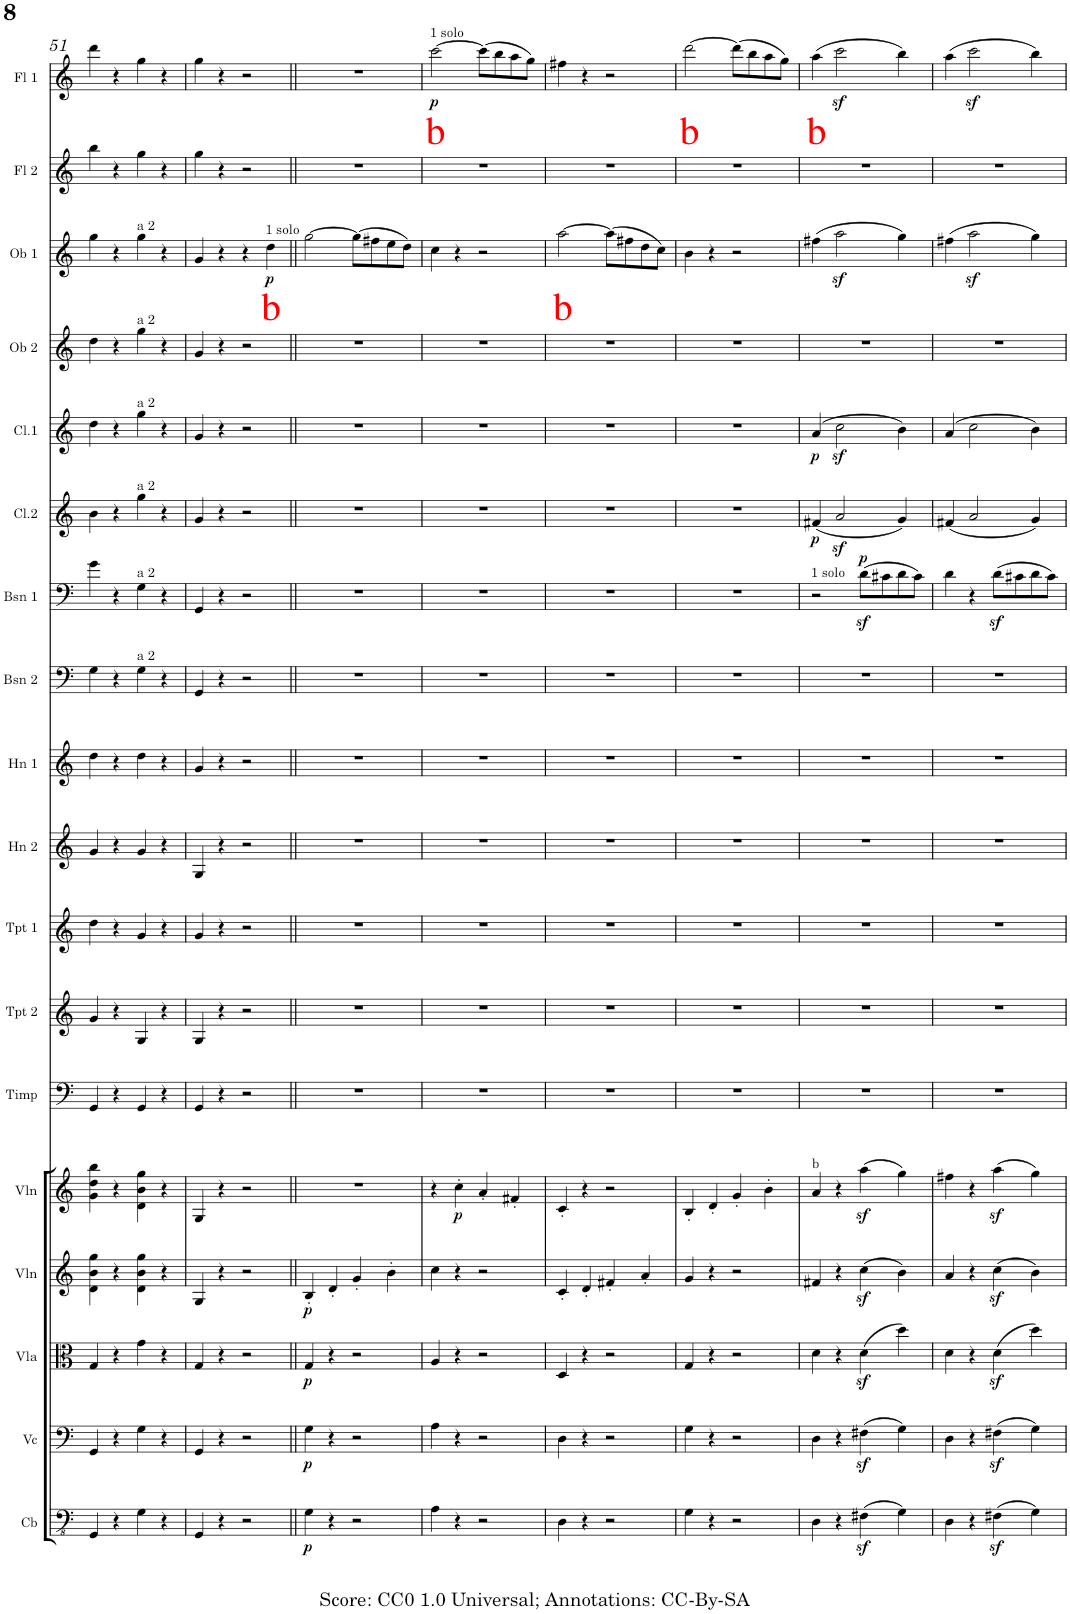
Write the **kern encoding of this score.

**kern	**dynam	**kern	**dynam	**kern	**dynam	**kern	**dynam	**kern	**dynam	**kern	**kern	**kern	**kern	**kern	**kern	**kern	**dynam	**kern	**dynam	**kern	**dynam	**kern	**kern	**text	**dynam	**kern	**kern	**text	**dynam
*part18	*part18	*part17	*part17	*part16	*part16	*part15	*part15	*part14	*part14	*part13	*part12	*part11	*part10	*part9	*part8	*part7	*part7	*part6	*part6	*part5	*part5	*part4	*part3	*part3	*part3	*part2	*part1	*part1	*part1
*staff18	*staff18	*staff17	*staff17	*staff16	*staff16	*staff15	*staff15	*staff14	*staff14	*staff13	*staff12	*staff11	*staff10	*staff9	*staff8	*staff7	*staff7	*staff6	*staff6	*staff5	*staff5	*staff4	*staff3	*staff3	*staff3	*staff2	*staff1	*staff1	*staff1
*I"Contrabass	*	*I"Violoncello	*	*I"Viola	*	*I"Violin	*	*I"Violin	*	*I"Timpani	*I"C Trumpet 2	*I"C Trumpet 1	*I"C Horn 2	*I"C Horn 1	*I"Bassoon 2	*I"Bassoon 1	*	*I"C Clarinet 2	*	*I"C Clarinet 1	*	*I"Oboe 2	*I"Oboe 1	*	*	*I"Flute 2	*I"Flute 1	*	*
*I'Cb	*	*I'Vc	*	*I'Vla	*	*I'Vln	*	*I'Vln	*	*I'Timp	*I'Tpt 2	*I'Tpt 1	*I'Hn 2	*I'Hn 1	*I'Bsn 2	*I'Bsn 1	*	*I'Cl.2	*	*I'Cl.1	*	*I'Ob 2	*I'Ob 1	*	*	*I'Fl 2	*I'Fl 1	*	*
!!LO:PB:g=z
*clefFv4	*	*clefF4	*	*clefC3	*	*clefG2	*	*clefG2	*	*clefF4	*clefG2	*clefG2	*clefG2	*clefG2	*clefF4	*clefF4	*	*clefG2	*	*clefG2	*	*clefG2	*clefG2	*	*	*clefG2	*clefG2	*	*
*	*	*	*	*	*	*	*	*	*	*	*	*	*Trd7c12	*Trd7c12	*	*	*	*Trd1c2	*	*Trd1c2	*	*	*	*	*	*	*	*	*
*k[]	*	*k[]	*	*k[]	*	*k[]	*	*k[]	*	*k[]	*k[]	*k[]	*k[]	*k[]	*k[]	*k[]	*	*k[]	*	*k[]	*	*k[]	*k[]	*	*	*k[]	*k[]	*	*
*M2/2	*	*M2/2	*	*M2/2	*	*M2/2	*	*M2/2	*	*M2/2	*M2/2	*M2/2	*M2/2	*M2/2	*M2/2	*M2/2	*	*M2/2	*	*M2/2	*	*M2/2	*M2/2	*	*	*M2/2	*M2/2	*	*
*met(c|)	*	*met(c|)	*	*met(c|)	*	*met(c|)	*	*met(c|)	*	*met(c|)	*met(c|)	*met(c|)	*met(c|)	*met(c|)	*met(c|)	*met(c|)	*	*met(c|)	*	*met(c|)	*	*met(c|)	*met(c|)	*	*	*met(c|)	*met(c|)	*	*
=51	=51	=51	=51	=51	=51	=51	=51	=51	=51	=51	=51	=51	=51	=51	=51	=51	=51	=51	=51	=51	=51	=51	=51	=51	=51	=51	=51	=51	=51
4GGG/	.	4GG/	.	4G/	.	4d\ 4b\ 4gg\	.	4g\ 4dd\ 4bb\	.	4GG/	4g/	4dd\	4g/	4dd\	4G\	4g\	.	4b\	.	4dd\	.	4dd\	4gg\	.	.	4bb\	4ddd\	.	.
4r	.	4r	.	4r	.	4r	.	4r	.	4r	4r	4r	4r	4r	4r	4r	.	4r	.	4r	.	4r	4r	.	.	4r	4r	.	.
!	!	!	!	!	!	!	!	!	!	!	!	!	!	!	!	!	!	!	!	!	!	!	!LO:TX:a:t=a 2	!	!	!	!	!	!
!	!	!	!	!	!	!	!	!	!	!	!	!	!	!	!	!	!	!	!	!	!	!LO:TX:a:t=a 2	!	!	!	!	!	!	!
!	!	!	!	!	!	!	!	!	!	!	!	!	!	!	!	!	!	!	!	!LO:TX:a:t=a 2	!	!	!	!	!	!	!	!	!
!	!	!	!	!	!	!	!	!	!	!	!	!	!	!	!	!	!	!LO:TX:a:t=a 2	!	!	!	!	!	!	!	!	!	!	!
!	!	!	!	!	!	!	!	!	!	!	!	!	!	!	!	!LO:TX:a:t=a 2	!	!	!	!	!	!	!	!	!	!	!	!	!
!	!	!	!	!	!	!	!	!	!	!	!	!	!	!	!LO:TX:a:t=a 2	!	!	!	!	!	!	!	!	!	!	!	!	!	!
4GG\	.	4G\	.	4g\	.	4d\ 4b\ 4gg\	.	4d\ 4b\ 4gg\	.	4GG/	4G/	4g/	4g/	4dd\	4G\	4G\	.	4gg\	.	4gg\	.	4gg\	4gg\	.	.	4gg\	4gg\	.	.
4r	.	4r	.	4r	.	4r	.	4r	.	4r	4r	4r	4r	4r	4r	4r	.	4r	.	4r	.	4r	4r	.	.	4r	4r	.	.
=52	=52	=52	=52	=52	=52	=52	=52	=52	=52	=52	=52	=52	=52	=52	=52	=52	=52	=52	=52	=52	=52	=52	=52	=52	=52	=52	=52	=52	=52
4GGG/	.	4GG/	.	4G/	.	4G/	.	4G/	.	4GG/	4G/	4g/	4G/	4g/	4GG/	4GG/	.	4g/	.	4g/	.	4g/	4g/	.	.	4gg\	4gg\	.	.
4r	.	4r	.	4r	.	4r	.	4r	.	4r	4r	4r	4r	4r	4r	4r	.	4r	.	4r	.	4r	4r	.	.	4r	4r	.	.
2r	.	2r	.	2r	.	2r	.	2r	.	2r	2r	2r	2r	2r	2r	2r	.	2r	.	2r	.	2r	4r	.	.	2r	2r	.	.
!	!	!	!	!	!	!	!	!	!	!	!	!	!	!	!	!	!	!	!	!	!	!	!LO:TX:a:t=1 solo	!	!	!	!	!	!
!	!	!	!	!	!	!	!	!	!	!	!	!	!	!	!	!	!	!	!	!	!	!	!	!LO:LY:b:color=#FF0000	!LO:DY:b	!	!	!	!
.	.	.	.	.	.	.	.	.	.	.	.	.	.	.	.	.	.	.	.	.	.	.	4dd\	b	p	.	.	.	.
=53||	=53||	=53||	=53||	=53||	=53||	=53||	=53||	=53||	=53||	=53||	=53||	=53||	=53||	=53||	=53||	=53||	=53||	=53||	=53||	=53||	=53||	=53||	=53||	=53||	=53||	=53||	=53||	=53||	=53||
!	!LO:DY:b	!	!LO:DY:b	!	!LO:DY:b	!	!LO:DY:b	!	!	!	!	!	!	!	!	!	!	!	!	!	!	!	!	!	!	!	!	!	!
4GG\	p	4G\	p	4G/	p	4B'/	p	1r	.	1r	1r	1r	1r	1r	1r	1r	.	1r	.	1r	.	1r	[2gg\	.	.	1r	1r	.	.
4r	.	4r	.	4r	.	4d'/	.	.	.	.	.	.	.	.	.	.	.	.	.	.	.	.	.	.	.	.	.	.	.
2r	.	2r	.	2r	.	4g'/	.	.	.	.	.	.	.	.	.	.	.	.	.	.	.	.	(8gg\L]	.	.	.	.	.	.
.	.	.	.	.	.	.	.	.	.	.	.	.	.	.	.	.	.	.	.	.	.	.	8ff#X\	.	.	.	.	.	.
.	.	.	.	.	.	4b'\	.	.	.	.	.	.	.	.	.	.	.	.	.	.	.	.	8ee\	.	.	.	.	.	.
.	.	.	.	.	.	.	.	.	.	.	.	.	.	.	.	.	.	.	.	.	.	.	8dd\J)	.	.	.	.	.	.
=54	=54	=54	=54	=54	=54	=54	=54	=54	=54	=54	=54	=54	=54	=54	=54	=54	=54	=54	=54	=54	=54	=54	=54	=54	=54	=54	=54	=54	=54
!	!	!	!	!	!	!	!	!	!	!	!	!	!	!	!	!	!	!	!	!	!	!	!	!	!	!	!LO:TX:a:t=1 solo	!	!
!	!	!	!	!	!	!	!	!	!	!	!	!	!	!	!	!	!	!	!	!	!	!	!	!	!	!	!	!LO:LY:b:color=#FF0000	!LO:DY:b
4AA\	.	4A\	.	4A/	.	4cc\	.	4r	.	1r	1r	1r	1r	1r	1r	1r	.	1r	.	1r	.	1r	4cc\	.	.	1r	[2ccc\	b	p
!	!	!	!	!	!	!	!	!	!LO:DY:b	!	!	!	!	!	!	!	!	!	!	!	!	!	!	!	!	!	!	!	!
4r	.	4r	.	4r	.	4r	.	4cc'\	p	.	.	.	.	.	.	.	.	.	.	.	.	.	4r	.	.	.	.	.	.
2r	.	2r	.	2r	.	2r	.	4a'/	.	.	.	.	.	.	.	.	.	.	.	.	.	.	2r	.	.	.	(8ccc\L]	.	.
.	.	.	.	.	.	.	.	.	.	.	.	.	.	.	.	.	.	.	.	.	.	.	.	.	.	.	8bb\	.	.
.	.	.	.	.	.	.	.	4f#X'/	.	.	.	.	.	.	.	.	.	.	.	.	.	.	.	.	.	.	8aa\	.	.
.	.	.	.	.	.	.	.	.	.	.	.	.	.	.	.	.	.	.	.	.	.	.	.	.	.	.	8gg\J)	.	.
=55	=55	=55	=55	=55	=55	=55	=55	=55	=55	=55	=55	=55	=55	=55	=55	=55	=55	=55	=55	=55	=55	=55	=55	=55	=55	=55	=55	=55	=55
!	!	!	!	!	!	!	!	!	!	!	!	!	!	!	!	!	!	!	!	!	!	!	!	!LO:LY:b:color=#FF0000	!	!	!	!	!
4DD\	.	4D\	.	4D/	.	4c'/	.	4c'/	.	1r	1r	1r	1r	1r	1r	1r	.	1r	.	1r	.	1r	[2aa\	b	.	1r	4ff#X\	.	.
4r	.	4r	.	4r	.	4d'/	.	4r	.	.	.	.	.	.	.	.	.	.	.	.	.	.	.	.	.	.	4r	.	.
2r	.	2r	.	2r	.	4f#X'/	.	2r	.	.	.	.	.	.	.	.	.	.	.	.	.	.	(8aa\L]	.	.	.	2r	.	.
.	.	.	.	.	.	.	.	.	.	.	.	.	.	.	.	.	.	.	.	.	.	.	8ff#X\	.	.	.	.	.	.
.	.	.	.	.	.	4a'/	.	.	.	.	.	.	.	.	.	.	.	.	.	.	.	.	8dd\	.	.	.	.	.	.
.	.	.	.	.	.	.	.	.	.	.	.	.	.	.	.	.	.	.	.	.	.	.	8cc\J)	.	.	.	.	.	.
=56	=56	=56	=56	=56	=56	=56	=56	=56	=56	=56	=56	=56	=56	=56	=56	=56	=56	=56	=56	=56	=56	=56	=56	=56	=56	=56	=56	=56	=56
!	!	!	!	!	!	!	!	!	!	!	!	!	!	!	!	!	!	!	!	!	!	!	!	!	!	!	!	!LO:LY:b:color=#FF0000	!
4GG\	.	4G\	.	4G/	.	4g/	.	4B'/	.	1r	1r	1r	1r	1r	1r	1r	.	1r	.	1r	.	1r	4b\	.	.	1r	[2ddd\	b	.
4r	.	4r	.	4r	.	4r	.	4d'/	.	.	.	.	.	.	.	.	.	.	.	.	.	.	4r	.	.	.	.	.	.
2r	.	2r	.	2r	.	2r	.	4g'/	.	.	.	.	.	.	.	.	.	.	.	.	.	.	2r	.	.	.	(8ddd\L]	.	.
.	.	.	.	.	.	.	.	.	.	.	.	.	.	.	.	.	.	.	.	.	.	.	.	.	.	.	8bb\	.	.
.	.	.	.	.	.	.	.	4b'\	.	.	.	.	.	.	.	.	.	.	.	.	.	.	.	.	.	.	8aa\	.	.
.	.	.	.	.	.	.	.	.	.	.	.	.	.	.	.	.	.	.	.	.	.	.	.	.	.	.	8gg\J)	.	.
=57	=57	=57	=57	=57	=57	=57	=57	=57	=57	=57	=57	=57	=57	=57	=57	=57	=57	=57	=57	=57	=57	=57	=57	=57	=57	=57	=57	=57	=57
!	!	!	!	!	!	!	!	!	!	!	!	!	!	!	!	!LO:TX:a:t=1 solo	!	!	!	!	!	!	!	!	!	!	!	!	!
!	!	!	!	!	!	!	!	!LO:TX:a:t=b	!	!	!	!	!	!	!	!	!	!	!	!	!	!	!	!	!	!	!	!	!
!	!	!	!	!	!	!	!	!	!	!	!	!	!	!	!	!	!	!	!LO:DY:b	!	!LO:DY:b	!	!	!	!	!	!	!LO:LY:b:color=#FF0000	!
4DD\	.	4D\	.	4d\	.	4f#X/	.	4a/	.	1r	1r	1r	1r	1r	1r	2r	.	(4f#X/	p	(4a/	p	1r	(4ff#X\	.	.	1r	(4aa\	b	.
4r	.	4r	.	4r	.	4r	.	4r	.	.	.	.	.	.	.	.	.	2az</	.	2ccz<\	.	.	2aaz<\	.	.	.	2cccz<\	.	.
!	!	!	!	!	!	!	!	!	!	!	!	!	!	!	!	!	!LO:DY:a	!	!	!	!	!	!	!	!	!	!	!	!
(4FF#Xz<\	.	(4F#Xz<\	.	(4dz<\	.	(4ccz<\	.	(4aaz<\	.	.	.	.	.	.	.	(8dz<\L	p	.	.	.	.	.	.	.	.	.	.	.	.
.	.	.	.	.	.	.	.	.	.	.	.	.	.	.	.	8c#X\	.	.	.	.	.	.	.	.	.	.	.	.	.
4GG\)	.	4G\)	.	4dd\)	.	4b\)	.	4gg\)	.	.	.	.	.	.	.	8d\	.	4g/)	.	4b\)	.	.	4gg\)	.	.	.	4bb\)	.	.
.	.	.	.	.	.	.	.	.	.	.	.	.	.	.	.	8c#\J)	.	.	.	.	.	.	.	.	.	.	.	.	.
=58	=58	=58	=58	=58	=58	=58	=58	=58	=58	=58	=58	=58	=58	=58	=58	=58	=58	=58	=58	=58	=58	=58	=58	=58	=58	=58	=58	=58	=58
4DD\	.	4D\	.	4d\	.	4a/	.	4ff#X\	.	1r	1r	1r	1r	1r	1r	4d\	.	(4f#X/	.	(4a/	.	1r	(4ff#X\	.	.	1r	(4aa\	.	.
4r	.	4r	.	4r	.	4r	.	4r	.	.	.	.	.	.	.	4r	.	2a/	.	2cc\	.	.	2aaz<\	.	.	.	2cccz<\	.	.
(4FF#Xz<\	.	(4F#Xz<\	.	(4dz<\	.	(4ccz<\	.	(4aaz<\	.	.	.	.	.	.	.	(8dz<\L	.	.	.	.	.	.	.	.	.	.	.	.	.
.	.	.	.	.	.	.	.	.	.	.	.	.	.	.	.	8c#X\	.	.	.	.	.	.	.	.	.	.	.	.	.
4GG\)	.	4G\)	.	4dd\)	.	4b\)	.	4gg\)	.	.	.	.	.	.	.	8d\	.	4g/)	.	4b\)	.	.	4gg\)	.	.	.	4bb\)	.	.
.	.	.	.	.	.	.	.	.	.	.	.	.	.	.	.	8c#\J)	.	.	.	.	.	.	.	.	.	.	.	.	.
=	=	=	=	=	=	=	=	=	=	=	=	=	=	=	=	=	=	=	=	=	=	=	=	=	=	=	=	=	=
*-	*-	*-	*-	*-	*-	*-	*-	*-	*-	*-	*-	*-	*-	*-	*-	*-	*-	*-	*-	*-	*-	*-	*-	*-	*-	*-	*-	*-	*-
